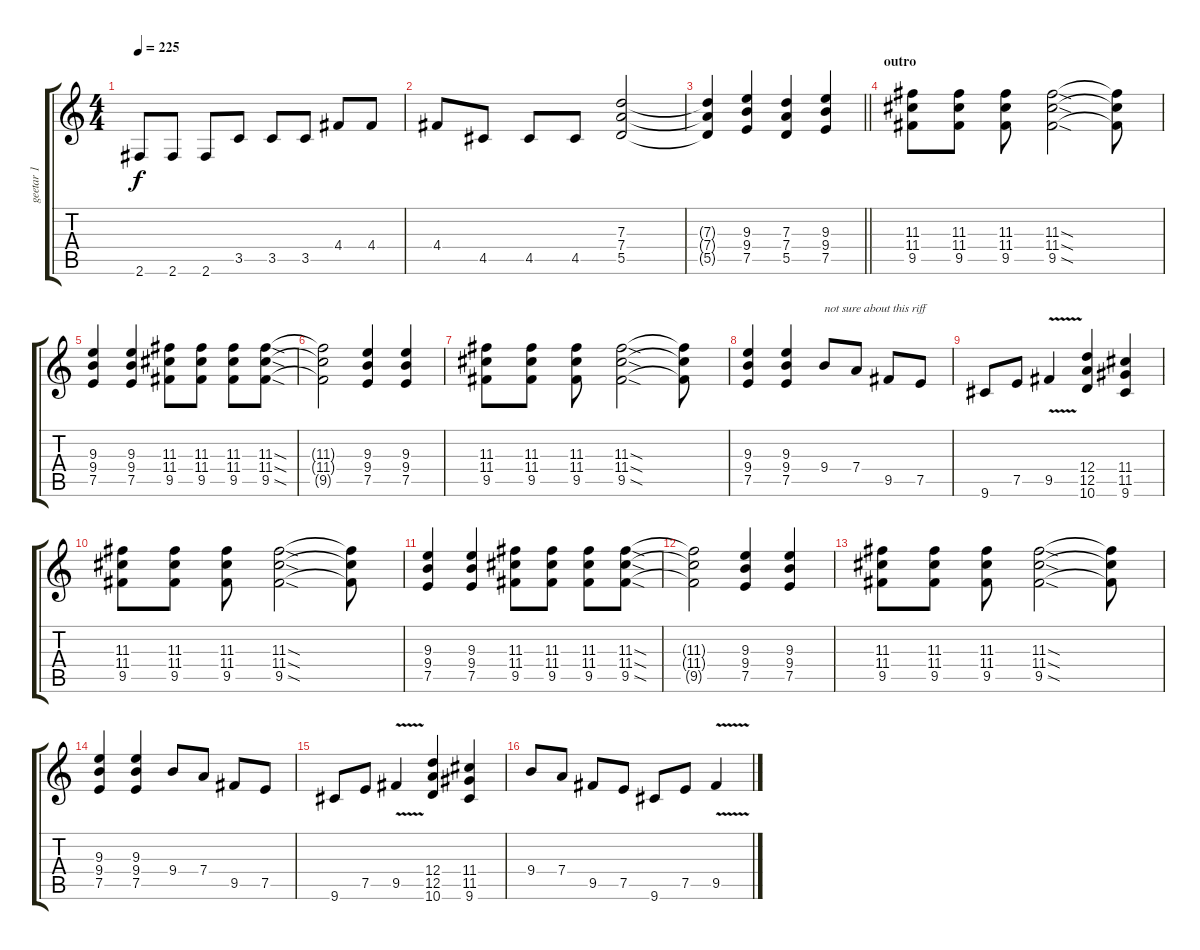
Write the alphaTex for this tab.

\track ("geetar 1" "geetar 1") {instrument distortionguitar}
\staff {score tabs}
\tuning (E4 B3 G3 D3 A2 E2) {hide}
\ts (4 4)
\tempo 225
\clef g2
\ks c
2.6.8{dy f} 2.6.8 2.6.8 3.5.8 3.5.8 3.5.8 4.4.8 4.4.8 |
4.4.8 4.5.8 4.5.8 4.5.8 (7.3 7.4 5.5).2 |
\barLineRight lightlight
(7.3{t} 7.4{t} 5.5{t}).4 (9.3 9.4 7.5).4 (7.3 7.4 5.5).4 (9.3 9.4 7.5).4 |
\section ("" "outro")
(11.3 11.4 9.5).8 (11.3 11.4 9.5).8 (11.3 11.4 9.5).8 (11.3{sod} 11.4{sod} 9.5{sod}).2 (11.3{t} 11.4{t} 9.5{t}).8 |
(9.3 9.4 7.5).4 (9.3 9.4 7.5).4 (11.3 11.4 9.5).8 (11.3 11.4 9.5).8 (11.3 11.4 9.5).8 (11.3{sod} 11.4{sod} 9.5{sod}).8 |
(11.3{t} 11.4{t} 9.5{t}).2 (9.3 9.4 7.5).4 (9.3 9.4 7.5).4 |
(11.3 11.4 9.5).8 (11.3 11.4 9.5).8 (11.3 11.4 9.5).8 (11.3{sod} 11.4{sod} 9.5{sod}).2 (11.3{t} 11.4{t} 9.5{t}).8 |
(9.3 9.4 7.5).4 (9.3 9.4 7.5).4 9.4.8{txt "not sure about this riff"} 7.4.8 9.5.8 7.5.8 |
9.6.8 7.5.8 9.5{v}.4 (12.4 12.5 10.6).4 (11.4 11.5 9.6).4 |
(11.3 11.4 9.5).8 (11.3 11.4 9.5).8 (11.3 11.4 9.5).8 (11.3{sod} 11.4{sod} 9.5{sod}).2 (11.3{t} 11.4{t} 9.5{t}).8 |
(9.3 9.4 7.5).4 (9.3 9.4 7.5).4 (11.3 11.4 9.5).8 (11.3 11.4 9.5).8 (11.3 11.4 9.5).8 (11.3{sod} 11.4{sod} 9.5{sod}).8 |
(11.3{t} 11.4{t} 9.5{t}).2 (9.3 9.4 7.5).4 (9.3 9.4 7.5).4 |
(11.3 11.4 9.5).8 (11.3 11.4 9.5).8 (11.3 11.4 9.5).8 (11.3{sod} 11.4{sod} 9.5{sod}).2 (11.3{t} 11.4{t} 9.5{t}).8 |
(9.3 9.4 7.5).4 (9.3 9.4 7.5).4 9.4.8 7.4.8 9.5.8 7.5.8 |
9.6.8 7.5.8 9.5{v}.4 (12.4 12.5 10.6).4 (11.4 11.5 9.6).4 |
9.4.8 7.4.8 9.5.8 7.5.8 9.6.8 7.5.8 9.5{v}.4
